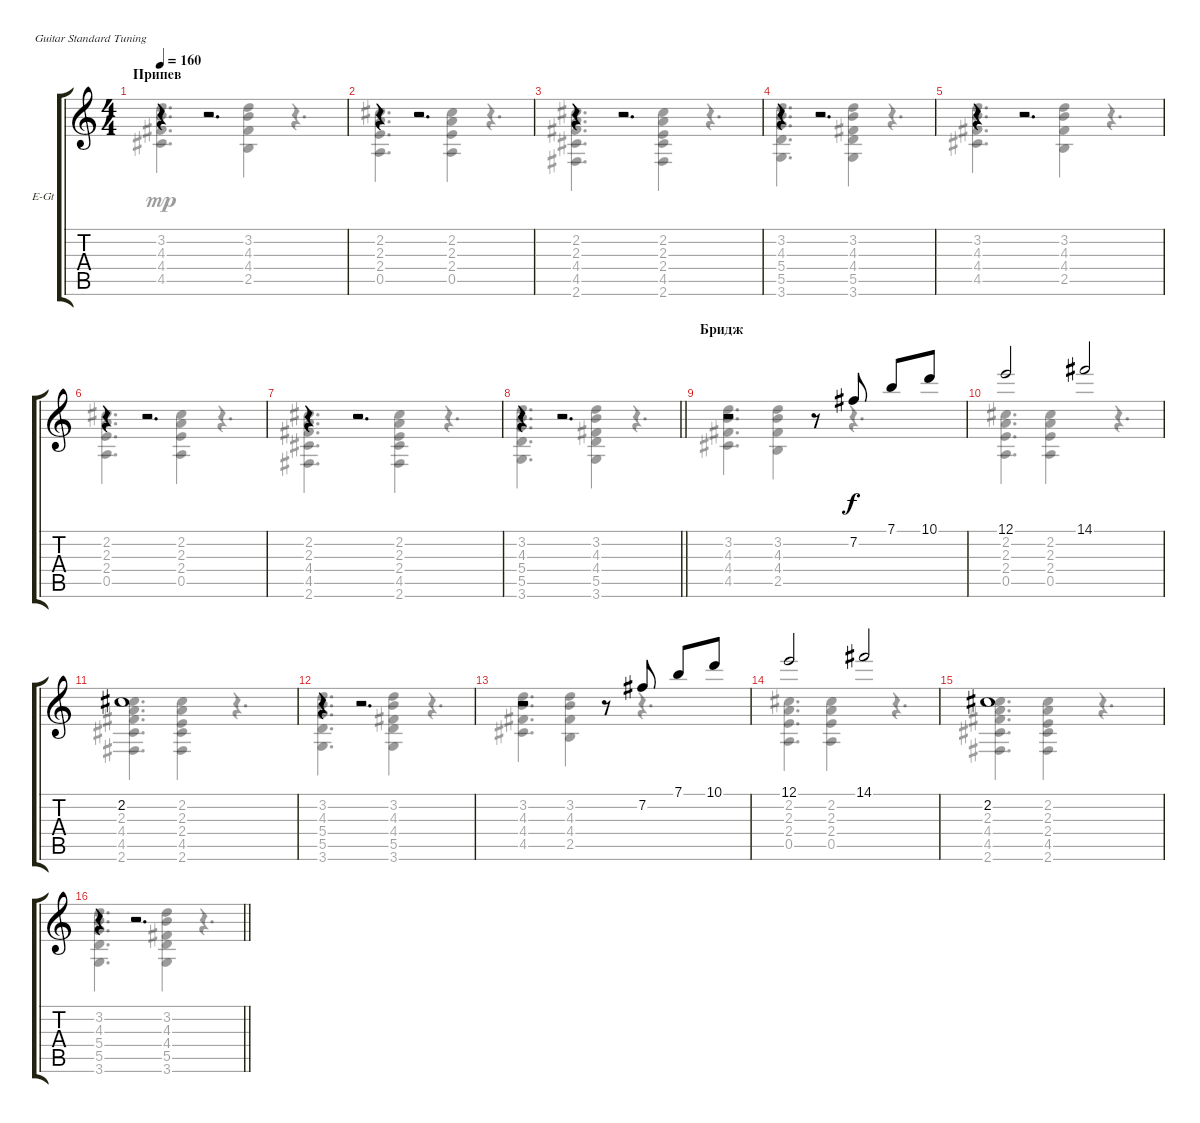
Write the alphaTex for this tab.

\bracketExtendMode groupsimilarinstruments
\firstSystemTrackNameOrientation horizontal
\otherSystemsTrackNameOrientation horizontal
\track ("Гитара 2" "E-Gt") {instrument electricguitarjazz}
\staff {score tabs}
\tuning (E4 B3 G3 D3 A2 E2)
\voice
\ts (4 4)
\section ("" "Припев")
\tempo 160
\clef g2
\ks c
r.4{dy f} r.2{d} |
r.4 r.2{d} |
r.4 r.2{d} |
r.4 r.2{d} |
r.4 r.2{d} |
r.4 r.2{d} |
r.4 r.2{d} |
\barLineRight lightlight
r.4 r.2{d} |
\section ("" "Бридж")
r.2 r.8 7.2.8 7.1.8 10.1.8 |
12.1.2 14.1.2 |
2.2.1 |
r.4 r.2{d} |
r.2 r.8 7.2.8 7.1.8 10.1.8 |
12.1.2 14.1.2 |
2.2.1 |
\barLineRight lightlight
r.4 r.2{d}
\voice
\clef g2
\ottava regular
\simile none
\ks c
(3.2 4.3 4.4 4.5).4{d dy mp} (3.2 4.3 4.4 2.5).4 r.4{d} |
(2.2 2.3 2.4 0.5).4{d} (2.2 2.3 2.4 0.5).4 r.4{d} |
(2.2 2.3 4.4 4.5 2.6).4{d} (2.2 2.3 2.4 4.5 2.6).4 r.4{d} |
(3.2 4.3 5.4 5.5 3.6).4{d} (3.2 4.3 4.4 5.5 3.6).4 r.4{d} |
(3.2 4.3 4.4 4.5).4{d} (3.2 4.3 4.4 2.5).4 r.4{d} |
(2.2 2.3 2.4 0.5).4{d} (2.2 2.3 2.4 0.5).4 r.4{d} |
(2.2 2.3 4.4 4.5 2.6).4{d} (2.2 2.3 2.4 4.5 2.6).4 r.4{d} |
\barLineRight lightlight
(3.2 4.3 5.4 5.5 3.6).4{d} (3.2 4.3 4.4 5.5 3.6).4 r.4{d} |
(3.2 4.3 4.4 4.5).4{d} (3.2 4.3 4.4 2.5).4 r.4{d} |
(2.2 2.3 2.4 0.5).4{d} (2.2 2.3 2.4 0.5).4 r.4{d} |
(2.2 2.3 4.4 4.5 2.6).4{d} (2.2 2.3 2.4 4.5 2.6).4 r.4{d} |
(3.2 4.3 5.4 5.5 3.6).4{d} (3.2 4.3 4.4 5.5 3.6).4 r.4{d} |
(3.2 4.3 4.4 4.5).4{d} (3.2 4.3 4.4 2.5).4 r.4{d} |
(2.2 2.3 2.4 0.5).4{d} (2.2 2.3 2.4 0.5).4 r.4{d} |
(2.2 2.3 4.4 4.5 2.6).4{d} (2.2 2.3 2.4 4.5 2.6).4 r.4{d} |
\barLineRight lightlight
(3.2 4.3 5.4 5.5 3.6).4{d} (3.2 4.3 4.4 5.5 3.6).4 r.4{d}
